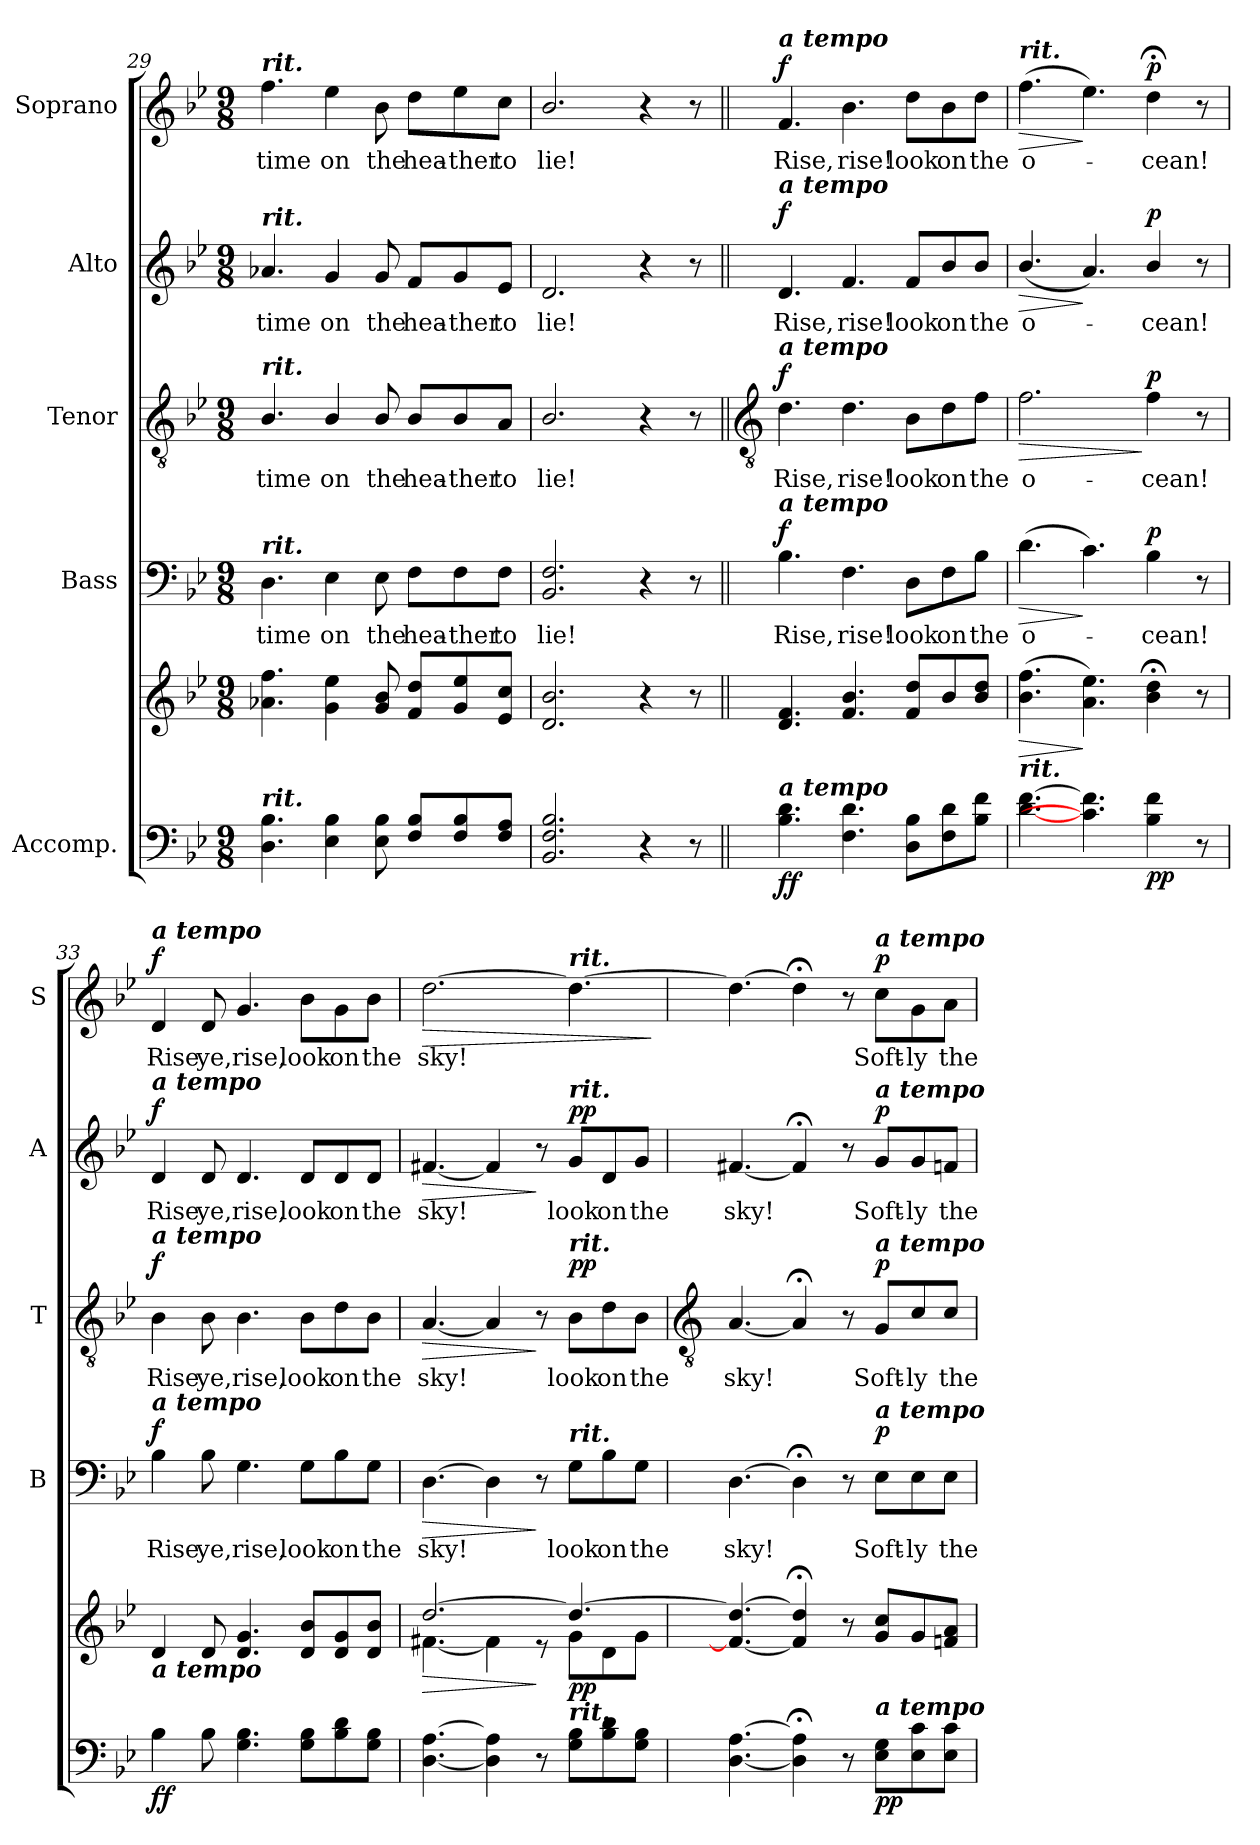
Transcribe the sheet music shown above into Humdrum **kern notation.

**kern	**kern	**dynam	**kern	**text	**dynam	**kern	**text	**dynam	**kern	**text	**dynam	**kern	**text	**dynam
*part5	*part5	*part5	*part4	*part4	*part4	*part3	*part3	*part3	*part2	*part2	*part2	*part1	*part1	*part1
*staff6	*staff5	*staff5/6	*staff4	*staff4	*staff4	*staff3	*staff3	*staff3	*staff2	*staff2	*staff2	*staff1	*staff1	*staff1
*I"Accomp.	*	*	*I"Bass	*	*	*I"Tenor	*	*	*I"Alto	*	*	*I"Soprano	*	*
*	*	*	*I'B	*	*	*I'T	*	*	*I'A	*	*	*I'S	*	*
*clefF4	*clefG2	*	*clefF4	*	*	*clefGv2	*	*	*clefG2	*	*	*clefG2	*	*
*k[b-e-]	*k[b-e-]	*	*k[b-e-]	*	*	*k[b-e-]	*	*	*k[b-e-]	*	*	*k[b-e-]	*	*
*B-:	*B-:	*	*B-:	*	*	*B-:	*	*	*B-:	*	*	*B-:	*	*
*M9/8	*M9/8	*	*M9/8	*	*	*M9/8	*	*	*M9/8	*	*	*M9/8	*	*
=29	=29	=29	=29	=29	=29	=29	=29	=29	=29	=29	=29	=29	=29	=29
!	!	!	!	!	!	!	!	!	!	!	!	!LO:TX:a:Bi:t=rit.	!	!
!	!	!	!	!	!	!	!	!	!LO:TX:a:Bi:t=rit.	!	!	!	!	!
!	!	!	!	!	!	!LO:TX:a:Bi:t=rit.	!	!	!	!	!	!	!	!
!	!	!	!LO:TX:a:Bi:t=rit.	!	!	!	!	!	!	!	!	!	!	!
!LO:TX:a:Bi:t=rit.	!	!	!	!	!	!	!	!	!	!	!	!	!	!
!	!	!	!	!LO:LY:b	!	!	!LO:LY:b	!	!	!LO:LY:b	!	!	!LO:LY:b	!
4.D\ 4.B-\	4.a-X 4.ff	.	4.D\	time	.	4.B-/	time	.	4.a-X	time	.	4.ff	time	.
!	!	!	!	!LO:LY:b	!	!	!LO:LY:b	!	!	!LO:LY:b	!	!	!LO:LY:b	!
4E-\ 4B-\	4g 4ee-	.	4E-\	on	.	4B-/	on	.	4g	on	.	4ee-	on	.
!	!	!	!	!LO:LY:b	!	!	!LO:LY:b	!	!	!LO:LY:b	!	!	!LO:LY:b	!
8E-\ 8B-\	8g 8b-	.	8E-\	the	.	8B-/	the	.	8g	the	.	8b-	the	.
!	!	!	!	!LO:LY:b	!	!	!LO:LY:b	!	!	!LO:LY:b	!	!	!LO:LY:b	!
8F/ 8B-/L	8f 8ddL	.	8F\L	hea-	.	8B-/L	hea-	.	8f/L	hea-	.	8dd\L	hea-	.
!	!	!	!	!LO:LY:b	!	!	!LO:LY:b	!	!	!LO:LY:b	!	!	!LO:LY:b	!
8F/ 8B-/	8g 8ee-	.	8F\	-ther	.	8B-/	-ther	.	8g/	-ther	.	8ee-\	-ther	.
!	!	!	!	!LO:LY:b	!	!	!LO:LY:b	!	!	!LO:LY:b	!	!	!LO:LY:b	!
8F 8AJ	8e- 8ccJ	.	8F\J	to	.	8A/J	to	.	8e-/J	to	.	8cc\J	to	.
=30	=30	=30	=30	=30	=30	=30	=30	=30	=30	=30	=30	=30	=30	=30
!	!	!	!	!LO:LY:b	!	!	!LO:LY:b	!	!	!LO:LY:b	!	!	!LO:LY:b	!
2.BB-/ 2.F/ 2.B-/	2.d/ 2.b-/	.	2.BB-/ 2.F/	lie!	.	2.B-/	lie!	.	2.d/	lie!	.	2.b-/	lie!	.
4r	4r	.	4r	.	.	4r	.	.	4r	.	.	4r	.	.
8r	8r	.	8r	.	.	8r	.	.	8r	.	.	8r	.	.
!!LO:LB:g=z
=31||	=31||	=31||	=31||	=31||	=31||	=31||	=31||	=31||	=31||	=31||	=31||	=31||	=31||	=31||
*	*	*	*	*	*	*clefGv2	*	*	*	*	*	*	*	*
*	*^	*	*	*	*	*	*	*	*	*	*	*	*	*
!	!	!	!	!	!	!	!	!	!	!	!	!	!LO:TX:a:Bi:t=a tempo	!	!
!	!	!	!	!	!	!	!	!	!	!LO:TX:a:Bi:t=a tempo	!	!	!	!	!
!	!	!	!	!	!	!	!LO:TX:a:Bi:t=a tempo	!	!	!	!	!	!	!	!
!	!	!	!	!LO:TX:a:Bi:t=a tempo	!	!	!	!	!	!	!	!	!	!	!
!LO:TX:a:Bi:t=a tempo	!	!	!	!	!	!	!	!	!	!	!	!	!	!	!
!	!	!	!LO:DY:b=2	!	!LO:LY:b	!	!	!LO:LY:b	!	!	!LO:LY:b	!	!	!LO:LY:b	!
!	!	!	!LO:DY:n=1:b	!	!	!LO:DY:b	!	!	!LO:DY:b	!	!	!LO:DY:b	!	!	!LO:DY:b
4.B- 4.d	4.d 4.f	1ryy	f f	4.B-	Rise,	f	4.d	Rise,	f	4.d	Rise,	f	4.f	Rise,	f
!	!	!	!	!	!LO:LY:b	!	!	!LO:LY:b	!	!	!LO:LY:b	!	!	!LO:LY:b	!
4.F 4.d	4.f 4.b-	.	.	4.F	rise!	.	4.d	rise!	.	4.f	rise!	.	4.b-	rise!	.
!	!	!	!	!	!LO:LY:b	!	!	!LO:LY:b	!	!	!LO:LY:b	!	!	!LO:LY:b	!
8D 8B-L	8f 8ddL	.	.	8D\L	look	.	8B-\L	look	.	8f/L	look	.	8dd\L	look	.
!	!	!	!	!	!LO:LY:b	!	!	!LO:LY:b	!	!	!LO:LY:b	!	!	!LO:LY:b	!
8F 8d	8b-	.	.	8F\	on	.	8d\	on	.	8b-/	on	.	8b-\	on	.
!	!	!	!	!	!LO:LY:b	!	!	!LO:LY:b	!	!	!LO:LY:b	!	!	!LO:LY:b	!
8B- 8fJ	8b- 8ddJ	8ryy	.	8B-\J	the	.	8f\J	the	.	8b-/J	the	.	8dd\J	the	.
=32	=32	=32	=32	=32	=32	=32	=32	=32	=32	=32	=32	=32	=32	=32	=32
!	!	!	!	!	!	!	!	!	!	!	!	!	!LO:TX:a:Bi:t=rit.	!	!
!	!LO:TX:b:Bi:t=rit.	!	!	!	!	!	!	!	!	!	!	!	!	!	!
!	!	!	!LO:HP:b	!	!LO:LY:b	!LO:HP:b	!	!LO:LY:b	!LO:HP:b	!	!LO:LY:b	!LO:HP:b	!	!LO:LY:b	!LO:HP:b
[4.d [4.f	(>4.b- 4.ff	1ryy	>	(>4.d	o-	>	2.f	o-	>	(<4.b-/	o-	>	(>4.ff	o-	>
4.c] 4.f]	4.a 4.ee-)	.	]	4.c)	.	]	.	.	.	4.a)	.	]	4.ee-)	.	]
!	!	!	!LO:DY:b=2	!	!LO:LY:b	!	!	!LO:LY:b	!	!	!LO:LY:b	!	!	!LO:LY:b	!
!	!	!	!LO:DY:n=1:b	!	!	!LO:DY:b	!	!	!LO:DY:n=1:b	!	!	!LO:DY:b	!	!	!LO:DY:b
4B- 4f	4b-;< 4dd;<	.	p p	4B-	cean!	p	4f	-cean!	] p	4b-/	cean!	p	4dd;<	cean!	p
8r	8r	8ryy	.	8r	.	.	8r	.	.	8r	.	.	8r	.	.
=33	=33	=33	=33	=33	=33	=33	=33	=33	=33	=33	=33	=33	=33	=33	=33
!	!	!	!	!	!	!	!	!	!	!	!	!	!LO:TX:a:Bi:t=a tempo	!	!
!	!	!	!	!	!	!	!	!	!	!LO:TX:a:Bi:t=a tempo	!	!	!	!	!
!	!	!	!	!	!	!	!LO:TX:a:Bi:t=a tempo	!	!	!	!	!	!	!	!
!	!	!	!	!LO:TX:a:Bi:t=a tempo	!	!	!	!	!	!	!	!	!	!	!
!	!LO:TX:b:Bi:t=a tempo	!	!	!	!	!	!	!	!	!	!	!	!	!	!
!	!	!	!LO:DY:b=2	!	!LO:LY:b	!	!	!LO:LY:b	!	!	!LO:LY:b	!	!	!LO:LY:b	!
!	!	!	!LO:DY:n=1:b	!	!	!LO:DY:b	!	!	!LO:DY:b	!	!	!LO:DY:b	!	!	!LO:DY:b
4B-	4d	1ryy	f f	4B-	Rise	f	4B-	Rise	f	4d	Rise	f	4d	Rise	f
!	!	!	!	!	!LO:LY:b	!	!	!LO:LY:b	!	!	!LO:LY:b	!	!	!LO:LY:b	!
8B-	8d	.	.	8B-	ye,	.	8B-	ye,	.	8d	ye,	.	8d	ye,	.
!	!	!	!	!	!LO:LY:b	!	!	!LO:LY:b	!	!	!LO:LY:b	!	!	!LO:LY:b	!
4.G 4.B-	4.d 4.g	.	.	4.G	rise,	.	4.B-	rise,	.	4.d	rise,	.	4.g	rise,	.
!	!	!	!	!	!LO:LY:b	!	!	!LO:LY:b	!	!	!LO:LY:b	!	!	!LO:LY:b	!
8G 8B-L	8d/ 8b-/L	.	.	8G\L	look	.	8B-\L	look	.	8d/L	look	.	8b-\L	look	.
!	!	!	!	!	!LO:LY:b	!	!	!LO:LY:b	!	!	!LO:LY:b	!	!	!LO:LY:b	!
8B- 8d	8d 8g	.	.	8B-\	on	.	8d\	on	.	8d/	on	.	8g\	on	.
!	!	!	!	!	!LO:LY:b	!	!	!LO:LY:b	!	!	!LO:LY:b	!	!	!LO:LY:b	!
8G 8B-J	8d 8b-J	8ryy	.	8G\J	the	.	8B-\J	the	.	8d/J	the	.	8b-\J	the	.
=34	=34	=34	=34	=34	=34	=34	=34	=34	=34	=34	=34	=34	=34	=34	=34
!	!	!	!LO:HP:b	!	!LO:LY:b	!LO:HP:b	!	!LO:LY:b	!LO:HP:b	!	!LO:LY:b	!LO:HP:b	!	!LO:LY:b	!LO:HP:b
[4.D [4.A	[2.dd/	[4.f#X\	>	[4.D	sky!	>	[4.A	sky!	>	[4.f#X	sky!	>	[2.dd	sky!	>
4D] 4A]	.	4f#\]	.	4D]	.	.	4A]	.	.	4f#]	.	.	.	.	.
8r	.	8r	]	8r	.	]	8r	.	]	8r	.	]	.	.	.
!	!	!	!	!	!	!	!	!	!	!	!	!	!LO:TX:a:Bi:t=rit.	!	!
!	!	!	!	!	!	!	!	!	!	!LO:TX:a:Bi:t=rit.	!	!	!	!	!
!	!	!	!	!	!	!	!LO:TX:a:Bi:t=rit.	!	!	!	!	!	!	!	!
!	!	!	!	!LO:TX:a:Bi:t=rit.	!	!	!	!	!	!	!	!	!	!	!
!	!LO:TX:b:Bi:t=rit.	!	!	!	!	!	!	!	!	!	!	!	!	!	!
!	!	!	!LO:DY:b	!	!LO:LY:b	!	!	!LO:LY:b	!LO:DY:b	!	!LO:LY:b	!LO:DY:b	!	!	!
8G 8B-L	4.dd/_	8g\L	pp	8G\L	look	.	8B-\L	look	pp	8g/L	look	pp	4.dd_	.	.
!	!	!	!	!	!LO:LY:b	!	!	!LO:LY:b	!	!	!LO:LY:b	!	!	!	!
8B- 8d	.	8d\	.	8B-\	on	.	8d\	on	.	8d/	on	.	.	.	.
!	!	!	!	!	!LO:LY:b	!	!	!LO:LY:b	!	!	!LO:LY:b	!	!	!	!
8G 8B-J	.	8g\J	.	8G\J	the	.	8B-\J	the	.	8g/J	the	.	.	.	.
*	*v	*v	*	*	*	*	*	*	*	*	*	*	*	*	*
.	.	.	.	.	.	.	.	.	.	.	.	.	.	]
!!LO:LB:g=z
=35	=35	=35	=35	=35	=35	=35	=35	=35	=35	=35	=35	=35	=35	=35
*	*	*	*	*	*	*clefGv2	*	*	*	*	*	*	*	*
*	*^	*	*	*	*	*	*	*	*	*	*	*	*	*
!	!	!	!	!	!LO:LY:b	!	!	!LO:LY:b	!	!	!LO:LY:b	!	!	!	!
[4.D [4.A	4.f#_ 4.dd_	1ryy	.	[4.D	sky!	.	[4.A	sky!	.	[4.f#X	sky!	.	4.dd_	.	.
4D]; 4A];	4f#];< 4dd];<	.	.	4D;<]	.	.	4A;<]	.	.	4f#;<]	.	.	4dd;<]	.	.
8r	8r	.	.	8r	.	.	8r	.	.	8r	.	.	8r	.	.
!	!	!	!	!	!	!	!	!	!	!	!	!	!LO:TX:a:Bi:t=a tempo	!	!
!	!	!	!	!	!	!	!	!	!	!LO:TX:a:Bi:t=a tempo	!	!	!	!	!
!	!	!	!	!	!	!	!LO:TX:a:Bi:t=a tempo	!	!	!	!	!	!	!	!
!	!	!	!	!LO:TX:a:Bi:t=a tempo	!	!	!	!	!	!	!	!	!	!	!
!LO:TX:a:Bi:t=a tempo	!	!	!	!	!	!	!	!	!	!	!	!	!	!	!
!	!	!	!LO:DY:b=2	!	!LO:LY:b	!	!	!LO:LY:b	!	!	!LO:LY:b	!	!	!LO:LY:b	!
!	!	!	!LO:DY:n=1:b	!	!	!LO:DY:b	!	!	!LO:DY:b	!	!	!LO:DY:b	!	!	!LO:DY:b
8E- 8GL	8g 8ccL	.	p p	8E-\L	Soft-	p	8G/L	Soft-	p	8g/L	Soft-	p	8cc\L	Soft-	p
!	!	!	!	!	!LO:LY:b	!	!	!LO:LY:b	!	!	!LO:LY:b	!	!	!LO:LY:b	!
8E- 8c	8g	.	.	8E-\	-ly	.	8c/	-ly	.	8g/	-ly	.	8g\	-ly	.
!	!	!	!	!	!LO:LY:b	!	!	!LO:LY:b	!	!	!LO:LY:b	!	!	!LO:LY:b	!
8E- 8cJ	8fn 8aJ	8ryy	.	8E-\J	the	.	8c/J	the	.	8fn/J	the	.	8a\J	the	.
*	*v	*v	*	*	*	*	*	*	*	*	*	*	*	*	*
=	=	=	=	=	=	=	=	=	=	=	=	=	=	=
*-	*-	*-	*-	*-	*-	*-	*-	*-	*-	*-	*-	*-	*-	*-
